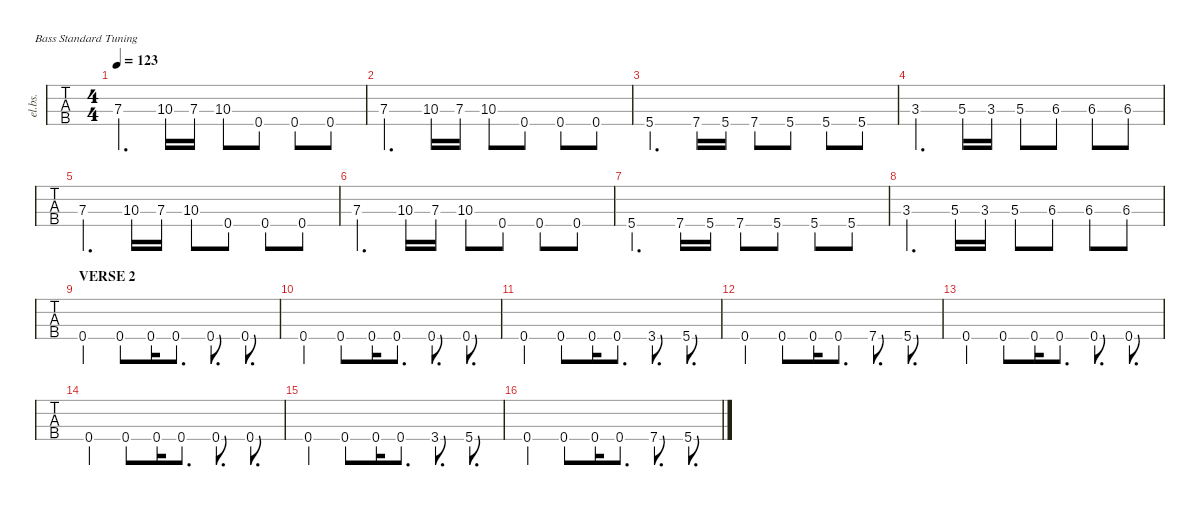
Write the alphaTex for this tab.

\defaultSystemsLayout 4
\hideDynamics
\bracketExtendMode nobrackets
\track ("Electric Bass" "el.bs.") {instrument electricbassfinger}
\staff {tabs}
\tuning (G2 D2 A1 E1)
\ts (4 4)
\tempo 123
\clef f4
\ks c
7.3.4{d dy mf} 10.3.16 7.3.16 10.3.8 0.4.8 0.4.8 0.4.8 |
7.3.4{d} 10.3.16 7.3.16 10.3.8 0.4.8 0.4.8 0.4.8 |
5.4.4{d} 7.4.16 5.4.16 7.4.8 5.4.8 5.4.8 5.4.8 |
3.3.4{d} 5.3.16 3.3.16 5.3.8 6.3{acc #}.8 6.3{acc #}.8 6.3{acc #}.8 |
7.3.4{d} 10.3.16 7.3.16 10.3.8 0.4.8 0.4.8 0.4.8 |
7.3.4{d} 10.3.16 7.3.16 10.3.8 0.4.8 0.4.8 0.4.8 |
5.4.4{d} 7.4.16 5.4.16 7.4.8 5.4.8 5.4.8 5.4.8 |
3.3.4{d} 5.3.16 3.3.16 5.3.8 6.3{acc #}.8 6.3{acc #}.8 6.3{acc #}.8 |
\section ("" "VERSE 2")
0.4.4 0.4.8 0.4.16 0.4.8{d} 0.4.8{d} 0.4.8{d} |
0.4.4 0.4.8 0.4.16 0.4.8{d} 0.4.8{d} 0.4.8{d} |
0.4.4 0.4.8 0.4.16 0.4.8{d} 3.4.8{d} 5.4.8{d} |
0.4.4 0.4.8 0.4.16 0.4.8{d} 7.4.8{d} 5.4.8{d} |
0.4.4 0.4.8 0.4.16 0.4.8{d} 0.4.8{d} 0.4.8{d} |
0.4.4 0.4.8 0.4.16 0.4.8{d} 0.4.8{d} 0.4.8{d} |
0.4.4 0.4.8 0.4.16 0.4.8{d} 3.4.8{d} 5.4.8{d} |
0.4.4 0.4.8 0.4.16 0.4.8{d} 7.4.8{d} 5.4.8{d}
